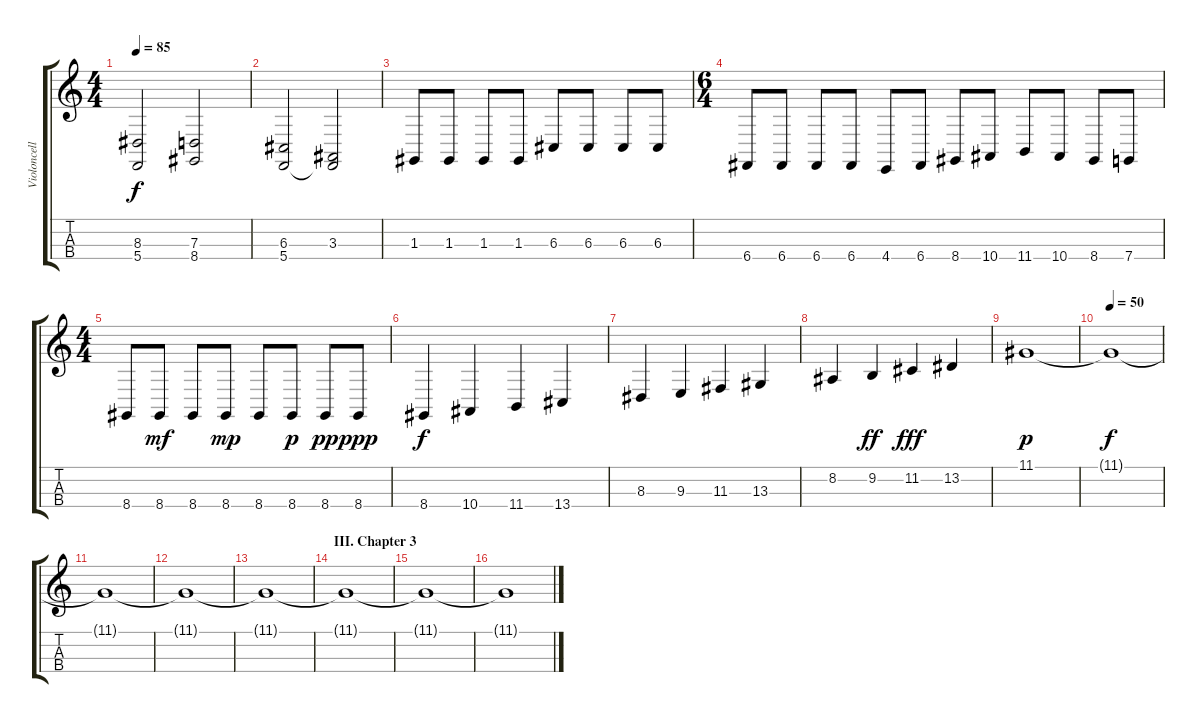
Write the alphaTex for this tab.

\track ("Violoncello" "Violoncell") {instrument cello}
\staff {score tabs}
\tuning (A3 D3 G2 C2) {hide}
\ts (4 4)
\tempo 85
\clef g2
\ks c
(8.3 5.4).2{dy f} (7.3 8.4).2 |
(6.3 5.4).2 (3.3 5.4{t}).2 |
1.3.8 1.3.8 1.3.8 1.3.8 6.3.8 6.3.8 6.3.8 6.3.8 |
\ts (6 4)
6.4.8 6.4.8 6.4.8 6.4.8 4.4.8 6.4.8 8.4.8 10.4.8 11.4.8 10.4.8 8.4.8 7.4.8 |
\ts (4 4)
8.4.8 8.4.8{dy mf} 8.4.8 8.4.8{dy mp} 8.4.8 8.4.8{dy p} 8.4.8{dy pp} 8.4.8{dy ppp} |
8.4.4{dy f} 10.4.4 11.4.4 13.4.4 |
8.3.4 9.3.4 11.3.4 13.3.4 |
8.2.4 9.2.4{dy ff} 11.2.4{dy fff} 13.2.4 |
11.1.1{dy p} |
\tempo 50
11.1{t}.1{dy f} |
11.1{t}.1 |
11.1{t}.1 |
11.1{t}.1 |
\section ("" "III. Chapter 3")
11.1{t}.1 |
11.1{t}.1 |
11.1{t}.1
